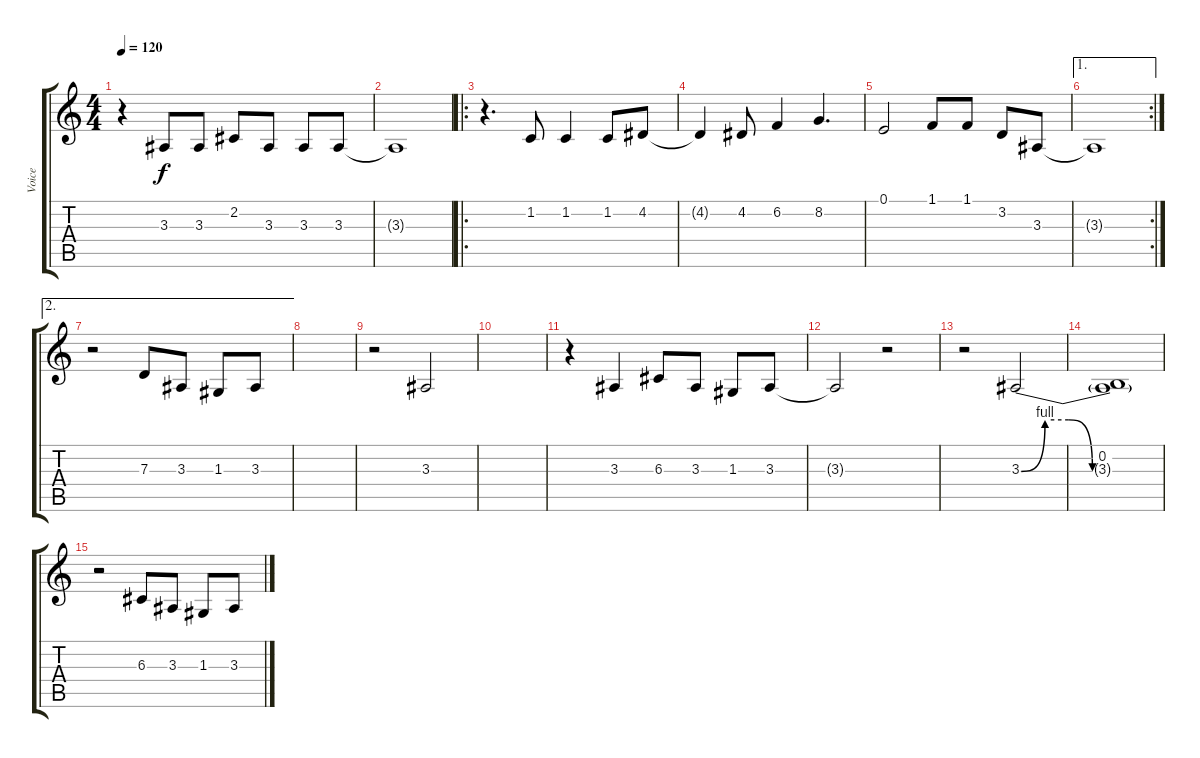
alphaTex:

\track ("Voice" "Voice") {instrument trumpet}
\staff {score tabs}
\tuning (E4 B3 G3 D3 A2 E2) {hide}
\ts (4 4)
\tempo 120
\clef g2
\ks c
r.4{dy f} 3.3.8 3.3.8 2.2.8 3.3.8 3.3.8 3.3.8 |
3.3{t}.1 |
\ro
r.4{d} 1.2.8 1.2.4 1.2.8 4.2.8 |
4.2{t}.4 4.2.8 6.2.4 8.2.4{d} |
0.1.2 1.1.8 1.1.8 3.2.8 3.3.8 |
\ae 1
\rc 2
3.3{t}.1 |
\ae 2
r.2 7.3.8 3.3.8 1.3.8 3.3.8 |
|
r.2 3.3.2 |
|
r.4 3.3.4 6.3.8 3.3.8 1.3.8 3.3.8 |
3.3{t}.2 r.2 |
r.2 3.3{be (custom 0 0 10 4 20 4 30 0 60 0)}.2 |
(0.2 3.3{t}).1 |
r.2 6.3.8 3.3.8 1.3.8 3.3.8
